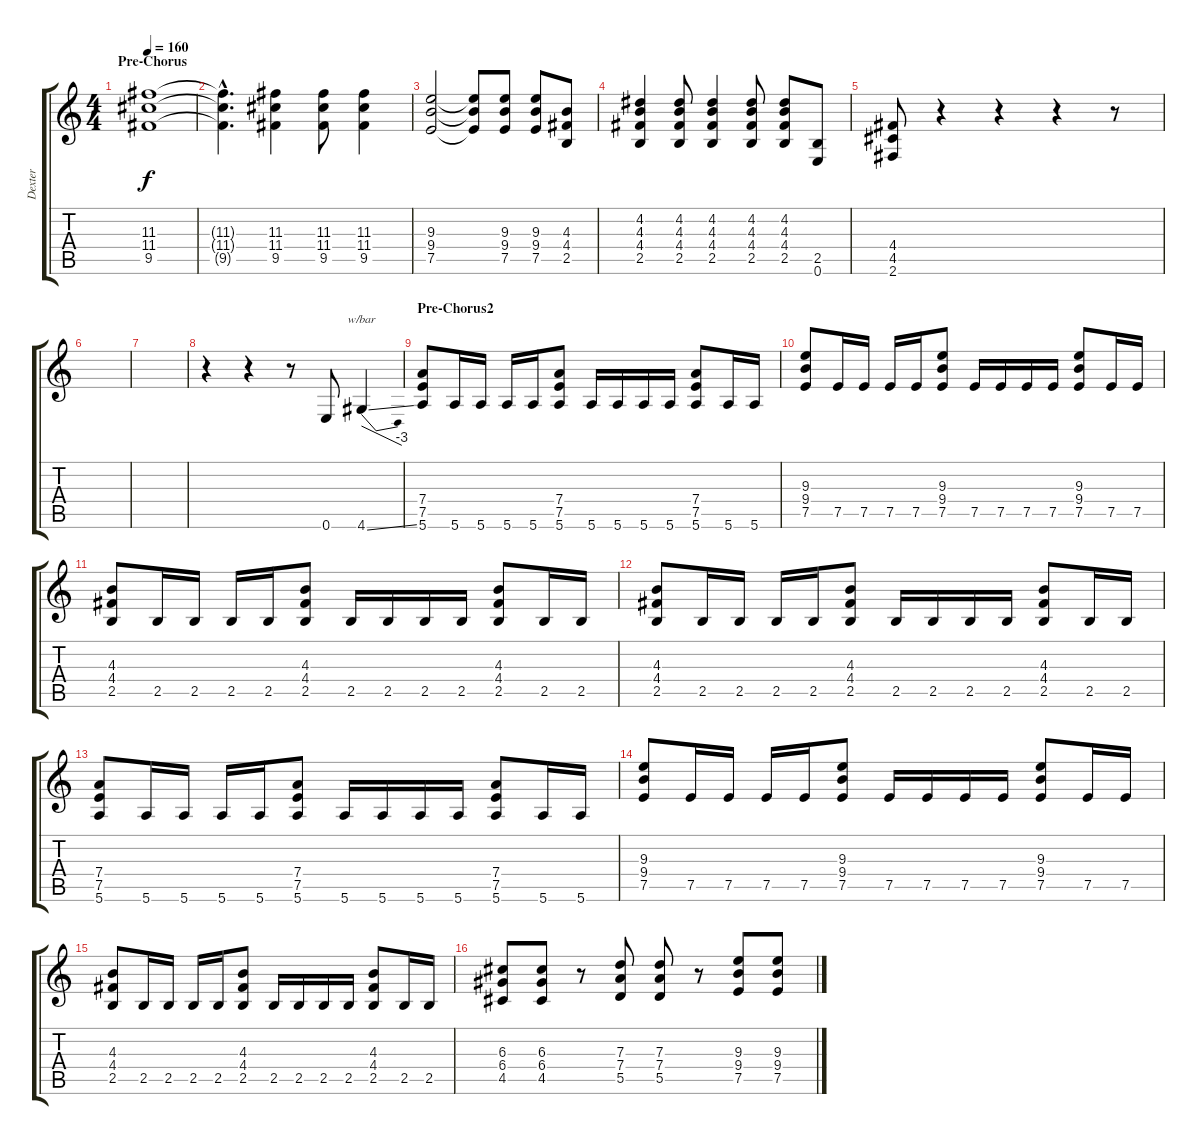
\track ("Dexter" "Dexter") {instrument distortionguitar}
\staff {score tabs}
\tuning (E4 B3 G3 D3 A2 E2) {hide}
\ts (4 4)
\section ("" "Pre-Chorus")
\tempo 160
\clef g2
\ks c
(11.3 11.4 9.5).1{dy f} |
(11.3{hac t} 11.4{hac t} 9.5{hac t}).4{d} (11.3 11.4 9.5).4 (11.3 11.4 9.5).8 (11.3 11.4 9.5).4 |
(9.3 9.4 7.5).2 (9.3{t} 9.4{t} 7.5{t}).8 (9.3 9.4 7.5).8 (9.3 9.4 7.5).8 (4.3 4.4 2.5).8 |
(4.2 4.3 4.4 2.5).4 (4.2 4.3 4.4 2.5).8 (4.2 4.3 4.4 2.5).4 (4.2 4.3 4.4 2.5).8 (4.2 4.3 4.4 2.5).8 (2.5 0.6).8 |
(4.4 4.5 2.6).8 r.4 r.4 r.4 r.8 |
|
|
r.4 r.4 r.8 0.6.8 4.6{ss}.4{tbe (dive default 0 0 60 -12)} |
\section ("" "Pre-Chorus2")
(7.4 7.5 5.6).8 5.6.16 5.6.16 5.6.16 5.6.16 (7.4 7.5 5.6).8 5.6.16 5.6.16 5.6.16 5.6.16 (7.4 7.5 5.6).8 5.6.16 5.6.16 |
(9.3 9.4 7.5).8 7.5.16 7.5.16 7.5.16 7.5.16 (9.3 9.4 7.5).8 7.5.16 7.5.16 7.5.16 7.5.16 (9.3 9.4 7.5).8 7.5.16 7.5.16 |
(4.3 4.4 2.5).8 2.5.16 2.5.16 2.5.16 2.5.16 (4.3 4.4 2.5).8 2.5.16 2.5.16 2.5.16 2.5.16 (4.3 4.4 2.5).8 2.5.16 2.5.16 |
(4.3 4.4 2.5).8 2.5.16 2.5.16 2.5.16 2.5.16 (4.3 4.4 2.5).8 2.5.16 2.5.16 2.5.16 2.5.16 (4.3 4.4 2.5).8 2.5.16 2.5.16 |
(7.4 7.5 5.6).8 5.6.16 5.6.16 5.6.16 5.6.16 (7.4 7.5 5.6).8 5.6.16 5.6.16 5.6.16 5.6.16 (7.4 7.5 5.6).8 5.6.16 5.6.16 |
(9.3 9.4 7.5).8 7.5.16 7.5.16 7.5.16 7.5.16 (9.3 9.4 7.5).8 7.5.16 7.5.16 7.5.16 7.5.16 (9.3 9.4 7.5).8 7.5.16 7.5.16 |
(4.3 4.4 2.5).8 2.5.16 2.5.16 2.5.16 2.5.16 (4.3 4.4 2.5).8 2.5.16 2.5.16 2.5.16 2.5.16 (4.3 4.4 2.5).8 2.5.16 2.5.16 |
(6.3 6.4 4.5).8 (6.3 6.4 4.5).8 r.8 (7.3 7.4 5.5).8 (7.3 7.4 5.5).8 r.8 (9.3 9.4 7.5).8 (9.3 9.4 7.5).8
